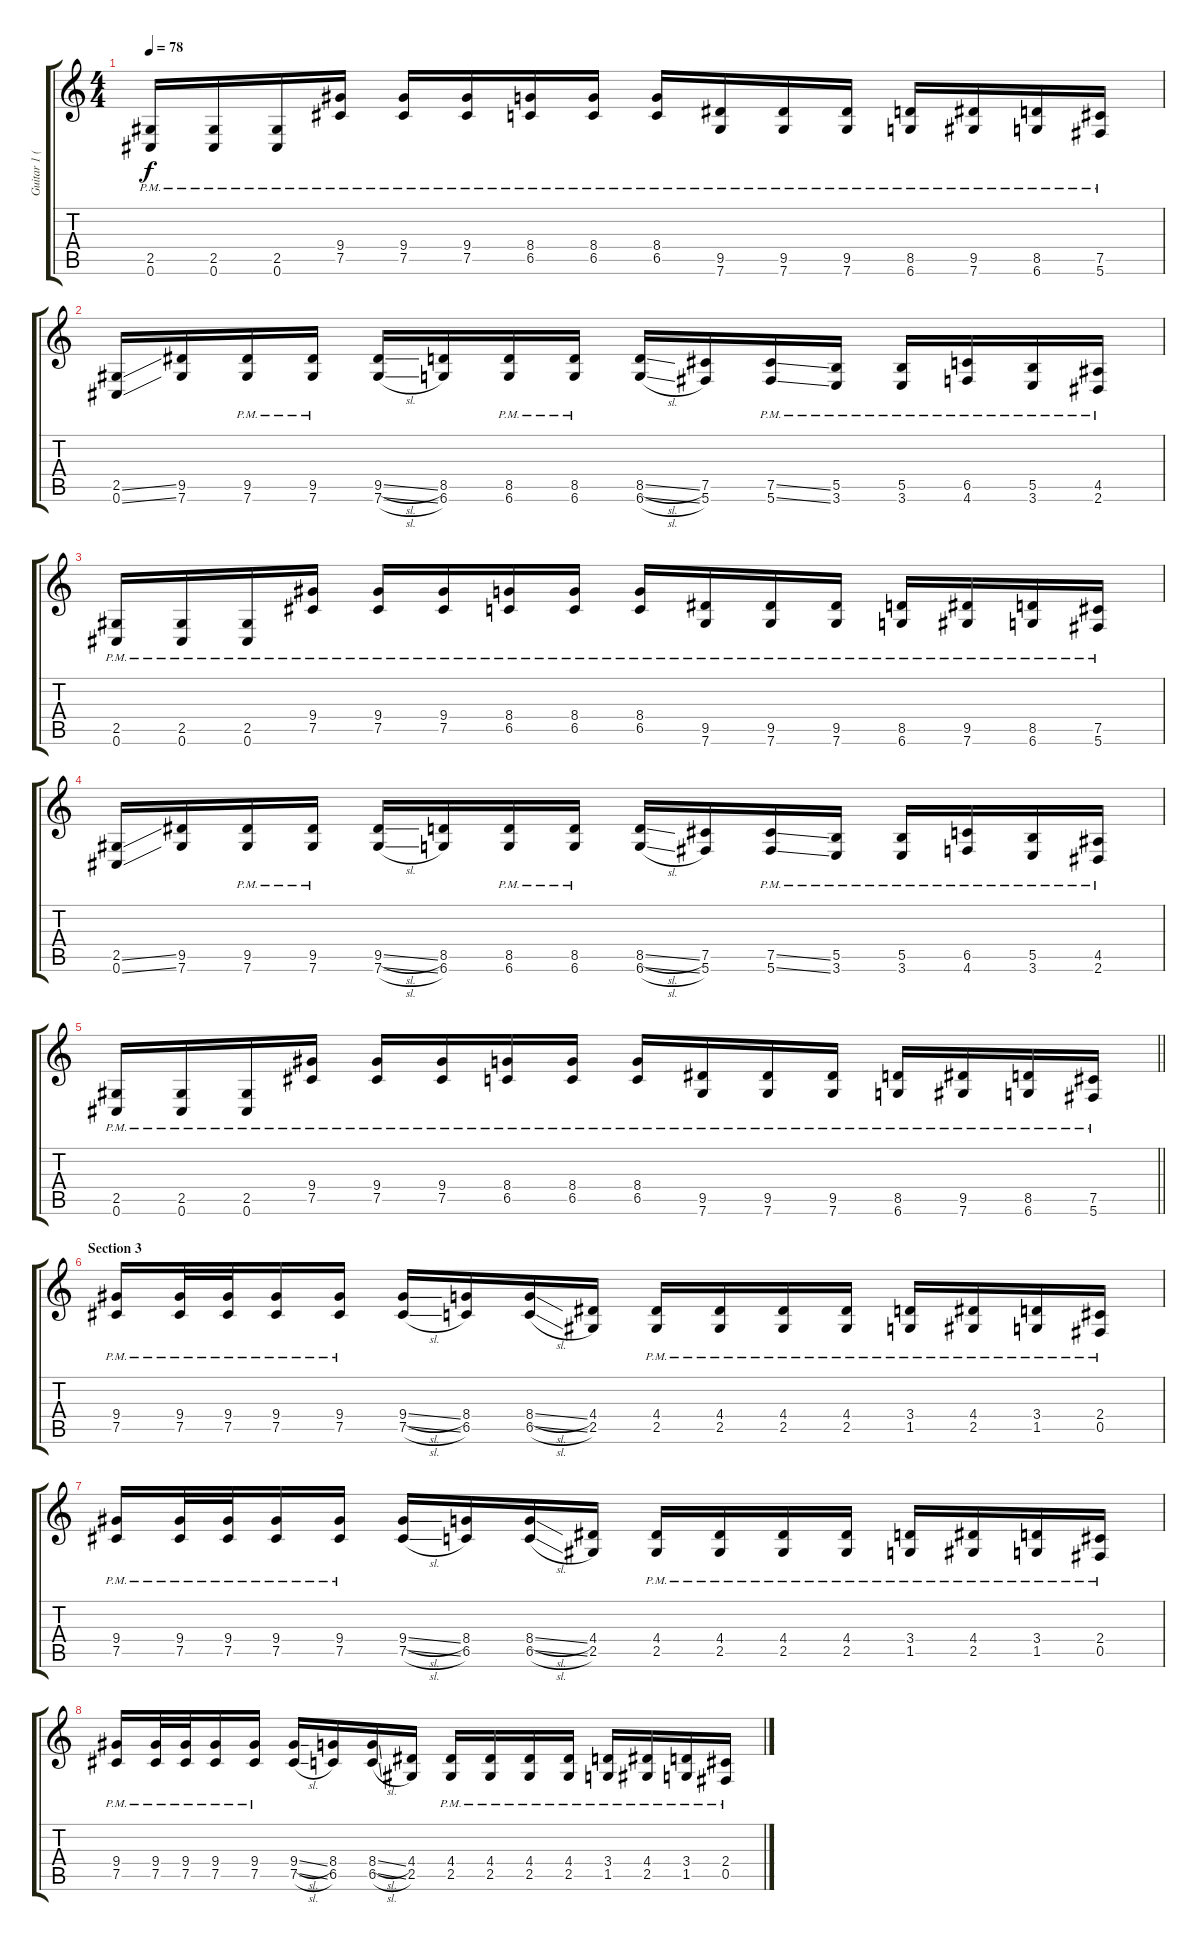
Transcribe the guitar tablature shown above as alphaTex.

\track ("Guitar 1 (Distortion)" "Guitar 1 (") {instrument distortionguitar}
\staff {score tabs}
\tuning (Db4 Ab3 E3 B2 Gb2 Db2) {hide}
\ts (4 4)
\tempo 78
\clef g2
\ks c
(2.5{pm} 0.6{pm}).16{dy f} (2.5{pm} 0.6{pm}).16 (2.5{pm} 0.6{pm}).16 (9.4{pm} 7.5{pm}).16 (9.4{pm} 7.5{pm}).16 (9.4{pm} 7.5{pm}).16 (8.4{pm} 6.5{pm}).16 (8.4{pm} 6.5{pm}).16 (8.4{pm} 6.5{pm}).16 (9.5{pm} 7.6{pm}).16 (9.5{pm} 7.6{pm}).16 (9.5{pm} 7.6{pm}).16 (8.5{pm} 6.6{pm}).16 (9.5{pm} 7.6{pm}).16 (8.5{pm} 6.6{pm}).16 (7.5{pm} 5.6{pm}).16 |
(2.5{ss} 0.6{ss}).16 (9.5 7.6).16 (9.5{pm} 7.6{pm}).16 (9.5{pm} 7.6{pm}).16 (9.5{sl} 7.6{sl}).16 (8.5 6.6).16 (8.5{pm} 6.6{pm}).16 (8.5{pm} 6.6{pm}).16 (8.5{sl} 6.6{sl}).16 (7.5 5.6).16 (7.5{ss pm} 5.6{ss pm}).16 (5.5{pm} 3.6{pm}).16 (5.5{pm} 3.6{pm}).16 (6.5{pm} 4.6{pm}).16 (5.5{pm} 3.6{pm}).16 (4.5{pm} 2.6{pm}).16 |
(2.5{pm} 0.6{pm}).16 (2.5{pm} 0.6{pm}).16 (2.5{pm} 0.6{pm}).16 (9.4{pm} 7.5{pm}).16 (9.4{pm} 7.5{pm}).16 (9.4{pm} 7.5{pm}).16 (8.4{pm} 6.5{pm}).16 (8.4{pm} 6.5{pm}).16 (8.4{pm} 6.5{pm}).16 (9.5{pm} 7.6{pm}).16 (9.5{pm} 7.6{pm}).16 (9.5{pm} 7.6{pm}).16 (8.5{pm} 6.6{pm}).16 (9.5{pm} 7.6{pm}).16 (8.5{pm} 6.6{pm}).16 (7.5{pm} 5.6{pm}).16 |
(2.5{ss} 0.6{ss}).16 (9.5 7.6).16 (9.5{pm} 7.6{pm}).16 (9.5{pm} 7.6{pm}).16 (9.5{sl} 7.6{sl}).16 (8.5 6.6).16 (8.5{pm} 6.6{pm}).16 (8.5{pm} 6.6{pm}).16 (8.5{sl} 6.6{sl}).16 (7.5 5.6).16 (7.5{ss pm} 5.6{ss pm}).16 (5.5{pm} 3.6{pm}).16 (5.5{pm} 3.6{pm}).16 (6.5{pm} 4.6{pm}).16 (5.5{pm} 3.6{pm}).16 (4.5{pm} 2.6{pm}).16 |
\barLineRight lightlight
(2.5{pm} 0.6{pm}).16 (2.5{pm} 0.6{pm}).16 (2.5{pm} 0.6{pm}).16 (9.4{pm} 7.5{pm}).16 (9.4{pm} 7.5{pm}).16 (9.4{pm} 7.5{pm}).16 (8.4{pm} 6.5{pm}).16 (8.4{pm} 6.5{pm}).16 (8.4{pm} 6.5{pm}).16 (9.5{pm} 7.6{pm}).16 (9.5{pm} 7.6{pm}).16 (9.5{pm} 7.6{pm}).16 (8.5{pm} 6.6{pm}).16 (9.5{pm} 7.6{pm}).16 (8.5{pm} 6.6{pm}).16 (7.5{pm} 5.6{pm}).16 |
\section ("" "Section 3")
(9.4{pm} 7.5{pm}).16 (9.4{pm} 7.5{pm}).32 (9.4{pm} 7.5{pm}).32 (9.4{pm} 7.5{pm}).16 (9.4{pm} 7.5{pm}).16 (9.4{sl} 7.5{sl}).16 (8.4 6.5).16 (8.4{sl} 6.5{sl}).16 (4.4 2.5).16 (4.4{pm} 2.5{pm}).16 (4.4{pm} 2.5{pm}).16 (4.4{pm} 2.5{pm}).16 (4.4{pm} 2.5{pm}).16 (3.4{pm} 1.5{pm}).16 (4.4{pm} 2.5{pm}).16 (3.4{pm} 1.5{pm}).16 (2.4{pm} 0.5{pm}).16 |
(9.4{pm} 7.5{pm}).16 (9.4{pm} 7.5{pm}).32 (9.4{pm} 7.5{pm}).32 (9.4{pm} 7.5{pm}).16 (9.4{pm} 7.5{pm}).16 (9.4{sl} 7.5{sl}).16 (8.4 6.5).16 (8.4{sl} 6.5{sl}).16 (4.4 2.5).16 (4.4{pm} 2.5{pm}).16 (4.4{pm} 2.5{pm}).16 (4.4{pm} 2.5{pm}).16 (4.4{pm} 2.5{pm}).16 (3.4{pm} 1.5{pm}).16 (4.4{pm} 2.5{pm}).16 (3.4{pm} 1.5{pm}).16 (2.4{pm} 0.5{pm}).16 |
(9.4{pm} 7.5{pm}).16 (9.4{pm} 7.5{pm}).32 (9.4{pm} 7.5{pm}).32 (9.4{pm} 7.5{pm}).16 (9.4{pm} 7.5{pm}).16 (9.4{sl} 7.5{sl}).16 (8.4 6.5).16 (8.4{sl} 6.5{sl}).16 (4.4 2.5).16 (4.4{pm} 2.5{pm}).16 (4.4{pm} 2.5{pm}).16 (4.4{pm} 2.5{pm}).16 (4.4{pm} 2.5{pm}).16 (3.4{pm} 1.5{pm}).16 (4.4{pm} 2.5{pm}).16 (3.4{pm} 1.5{pm}).16 (2.4{pm} 0.5{pm}).16
